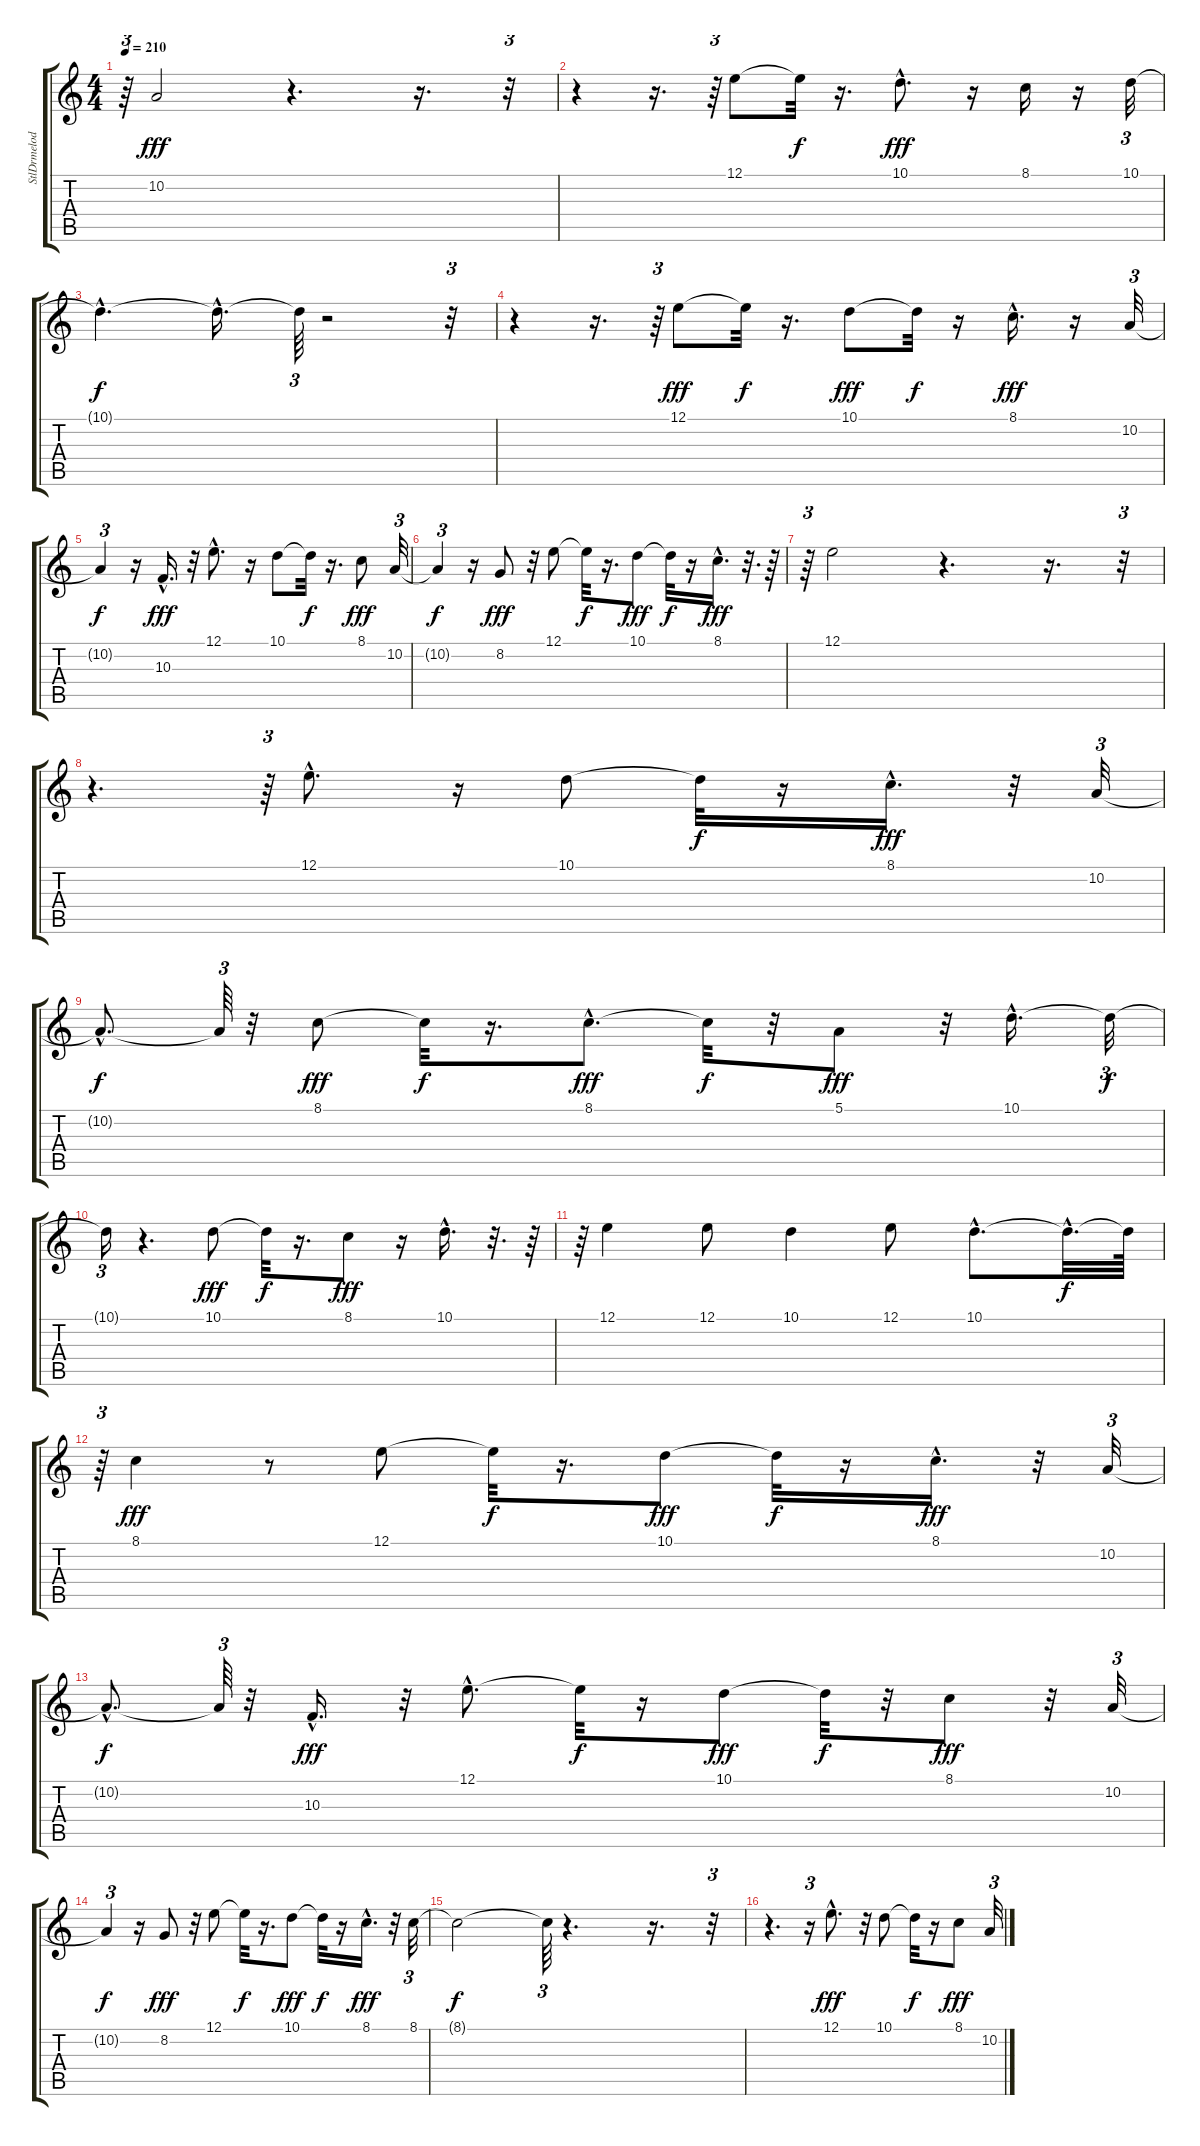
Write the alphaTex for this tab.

\track ("StlDrmelodyNoroll   " "StlDrmelod") {instrument steeldrums}
\staff {score tabs}
\tuning (E4 B3 G3 D3 A2 E2) {hide}
\ts (4 4)
\tempo 210
\clef g2
\ks c
r.64{tu (3 2) dy f} 10.2.2{dy fff} r.4{d} r.16{d} r.32{tu (3 2)} |
r.4 r.16{d} r.64{tu (3 2)} 12.1.8 12.1{t}.32{dy f} r.16{d} 10.1{hac}.8{d dy fff} r.16 8.1.16 r.16 10.1.32{tu (3 2)} |
10.1{hac t}.4{d dy f} 10.1{hac t}.16{d} 10.1{t}.64{tu (3 2)} r.2 r.32{tu (3 2)} |
r.4 r.16{d} r.64{tu (3 2)} 12.1.8{dy fff} 12.1{t}.32{dy f} r.16{d} 10.1.8{dy fff} 10.1{t}.32{dy f} r.16 8.1{hac}.16{d dy fff} r.16 10.2.32{tu (3 2)} |
10.2{t}.4{tu (3 2) dy f} r.16 10.3{hac}.16{d dy fff} r.32 12.1{hac}.8{d} r.16 10.1.8 10.1{t}.32{dy f} r.16{d} 8.1.8{dy fff} 10.2.32{tu (3 2)} |
10.2{t}.4{tu (3 2) dy f} r.16 8.2.8{dy fff} r.32 12.1.8 12.1{t}.32{dy f} r.16{d} 10.1.8{dy fff} 10.1{t}.32{dy f} r.16 8.1{hac}.16{d dy fff} r.32{d} r.64 |
r.64{tu (3 2)} 12.1.2 r.4{d} r.16{d} r.32{tu (3 2)} |
r.4{d} r.64{tu (3 2)} 12.1{hac}.8{d} r.16 10.1.8 10.1{t}.32{dy f} r.16 8.1{hac}.16{d dy fff} r.32 10.2.32{tu (3 2)} |
10.2{hac t}.8{d dy f} 10.2{t}.64{tu (3 2)} r.32 8.1.8{dy fff} 8.1{t}.32{dy f} r.16{d} 8.1{hac}.8{d dy fff} 8.1{t}.32{dy f} r.32 5.1.8{dy fff} r.32 10.1{hac}.16{d} 10.1{t}.32{tu (3 2) dy f} |
10.1{t}.16{tu (3 2)} r.4{d} 10.1.8{dy fff} 10.1{t}.32{dy f} r.16{d} 8.1.8{dy fff} r.16 10.1{hac}.16{d} r.32{d} r.64 |
r.64{tu (3 2)} 12.1.4 12.1.8 10.1.4 12.1.8 10.1{hac}.8{d} 10.1{hac t}.32{d dy f} 10.1{t}.64 |
r.64{tu (3 2)} 8.1.4{dy fff} r.8 12.1.8 12.1{t}.32{dy f} r.16{d} 10.1.8{dy fff} 10.1{t}.32{dy f} r.16 8.1{hac}.16{d dy fff} r.32 10.2.32{tu (3 2)} |
10.2{hac t}.8{d dy f} 10.2{t}.64{tu (3 2)} r.32 10.3{hac}.16{d dy fff} r.32 12.1{hac}.8{d} 12.1{t}.32{dy f} r.16 10.1.8{dy fff} 10.1{t}.32{dy f} r.32 8.1.8{dy fff} r.32 10.2.32{tu (3 2)} |
10.2{t}.4{tu (3 2) dy f} r.16 8.2.8{dy fff} r.32 12.1.8 12.1{t}.32{dy f} r.16{d} 10.1.8{dy fff} 10.1{t}.32{dy f} r.16 8.1{hac}.16{d dy fff} r.32 8.1.32{tu (3 2)} |
8.1{t}.2{dy f} 8.1{t}.64{tu (3 2)} r.4{d} r.16{d} r.32{tu (3 2)} |
r.4{d} r.16{tu (3 2)} 12.1{hac}.8{d dy fff} r.32 10.1.8 10.1{t}.32{dy f} r.16 8.1.8{dy fff} 10.2.32{tu (3 2)}
